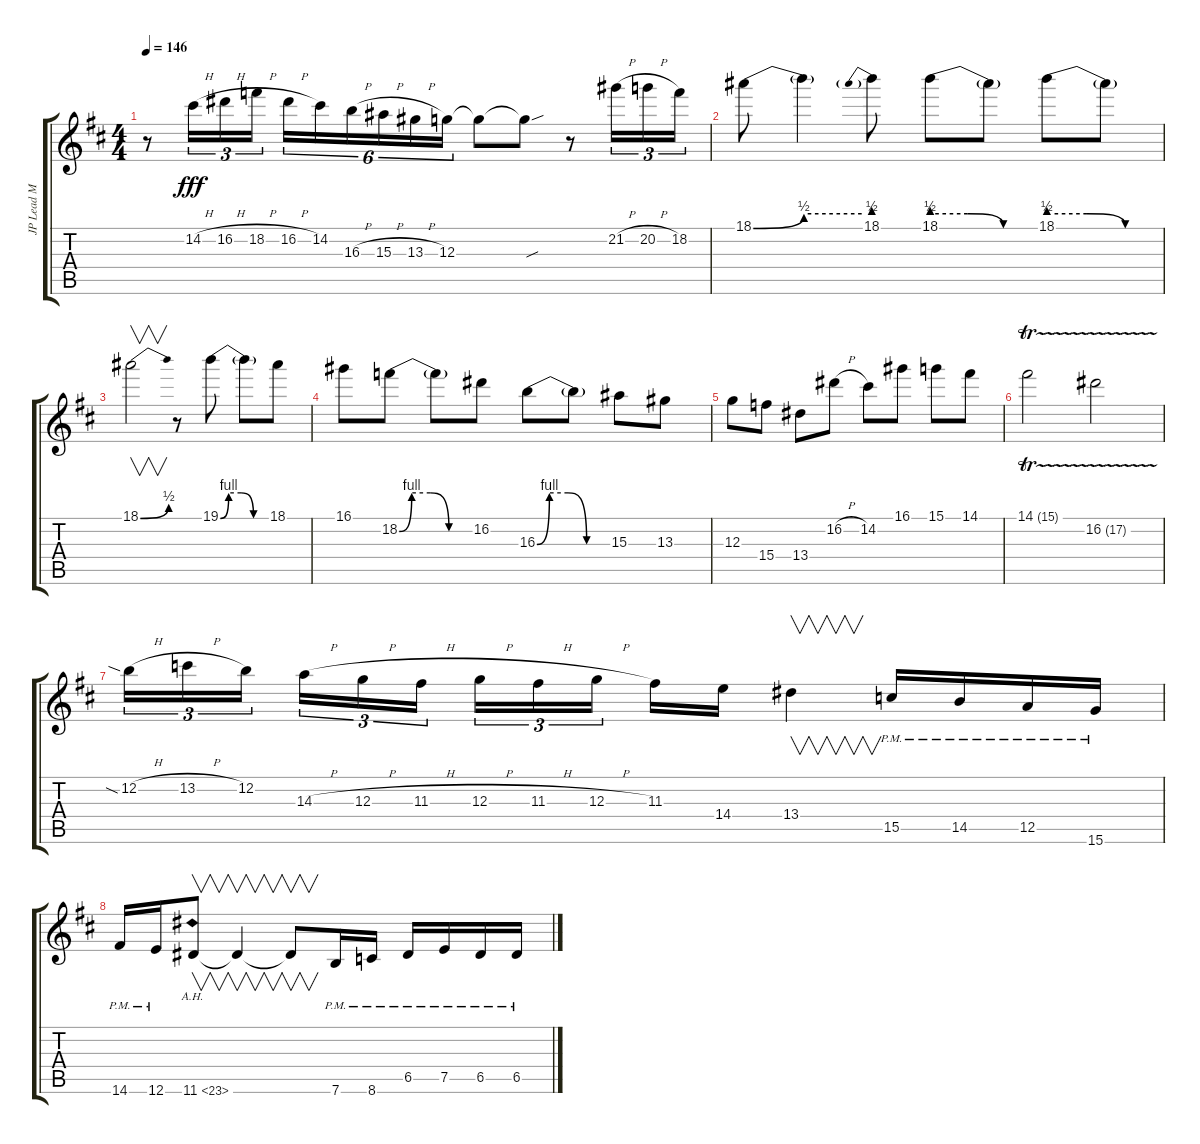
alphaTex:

\track ("JP Lead M" "JP Lead M") {instrument distortionguitar}
\staff {score tabs}
\tuning (E4 B3 G3 D3 A2 E2) {hide}
\ts (4 4)
\tempo 146
\clef g2
\ks d
r.8{dy fff} 14.2{h}.16{tu (3 2)} 16.2{h}.16{tu (3 2)} 18.2{h}.16{tu (3 2)} 16.2{h}.16{tu (6 4)} 14.2.16{tu (6 4)} 16.3{h}.16{tu (6 4)} 15.3{h}.16{tu (6 4)} 13.3{h}.16{tu (6 4)} 12.3.16{tu (6 4)} 12.3{t}.8 12.3{sou t}.8 r.8 21.2{h}.16{tu (3 2)} 20.2{h}.16{tu (3 2)} 18.2.16{tu (3 2)} |
18.1{be (bend 0 0 60 2)}.8 18.1{be (hold 0 2 60 2) t}.4 18.1{be (prebend 0 2 60 2)}.8 18.1{be (custom 0 2 20 2 40 0 60 0)}.8 18.1{t}.8 18.1{be (custom 0 2 20 2 40 0 60 0)}.8 18.1{t}.8 |
18.1{be (bend 0 0 60 2)}.2{v} r.8 19.1{be (custom 0 0 10 4 25 4 40 0 60 0)}.8 19.1{t}.8 18.1.8 |
16.1.8 18.2{be (custom 0 0 10 4 25 4 40 0 60 0)}.8 18.2{t}.8 16.2.8 16.3{be (custom 0 0 10 4 25 4 40 0 60 0)}.8 16.3{t}.8 15.3.8 13.3.8 |
12.3.8 15.4.8 13.4.8 16.2{h}.8 14.2.8 16.1.8 15.1.8 14.1.8 |
14.1{tr (15 32)}.2 16.2{tr (17 32)}.2 |
12.2{sia h}.16{tu (3 2)} 13.2{h}.16{tu (3 2)} 12.2.16{tu (3 2)} 14.3{h}.16{tu (3 2)} 12.3{h}.16{tu (3 2)} 11.3{h}.16{tu (3 2)} 12.3{h}.16{tu (3 2)} 11.3{h}.16{tu (3 2)} 12.3{h}.16{tu (3 2)} 11.3.16 14.4.16 13.4.4{v} 15.5{pm}.16 14.5{pm}.16 12.5{pm}.16 15.6{pm}.16 |
14.6{pm}.16 12.6{pm}.16 11.6{ah 12}.8{v} 11.6{t}.4{v} 11.6{t}.8{v} 7.6{pm}.16 8.6{pm}.16 6.5{pm}.16 7.5{pm}.16 6.5{pm}.16 6.5{pm}.16
